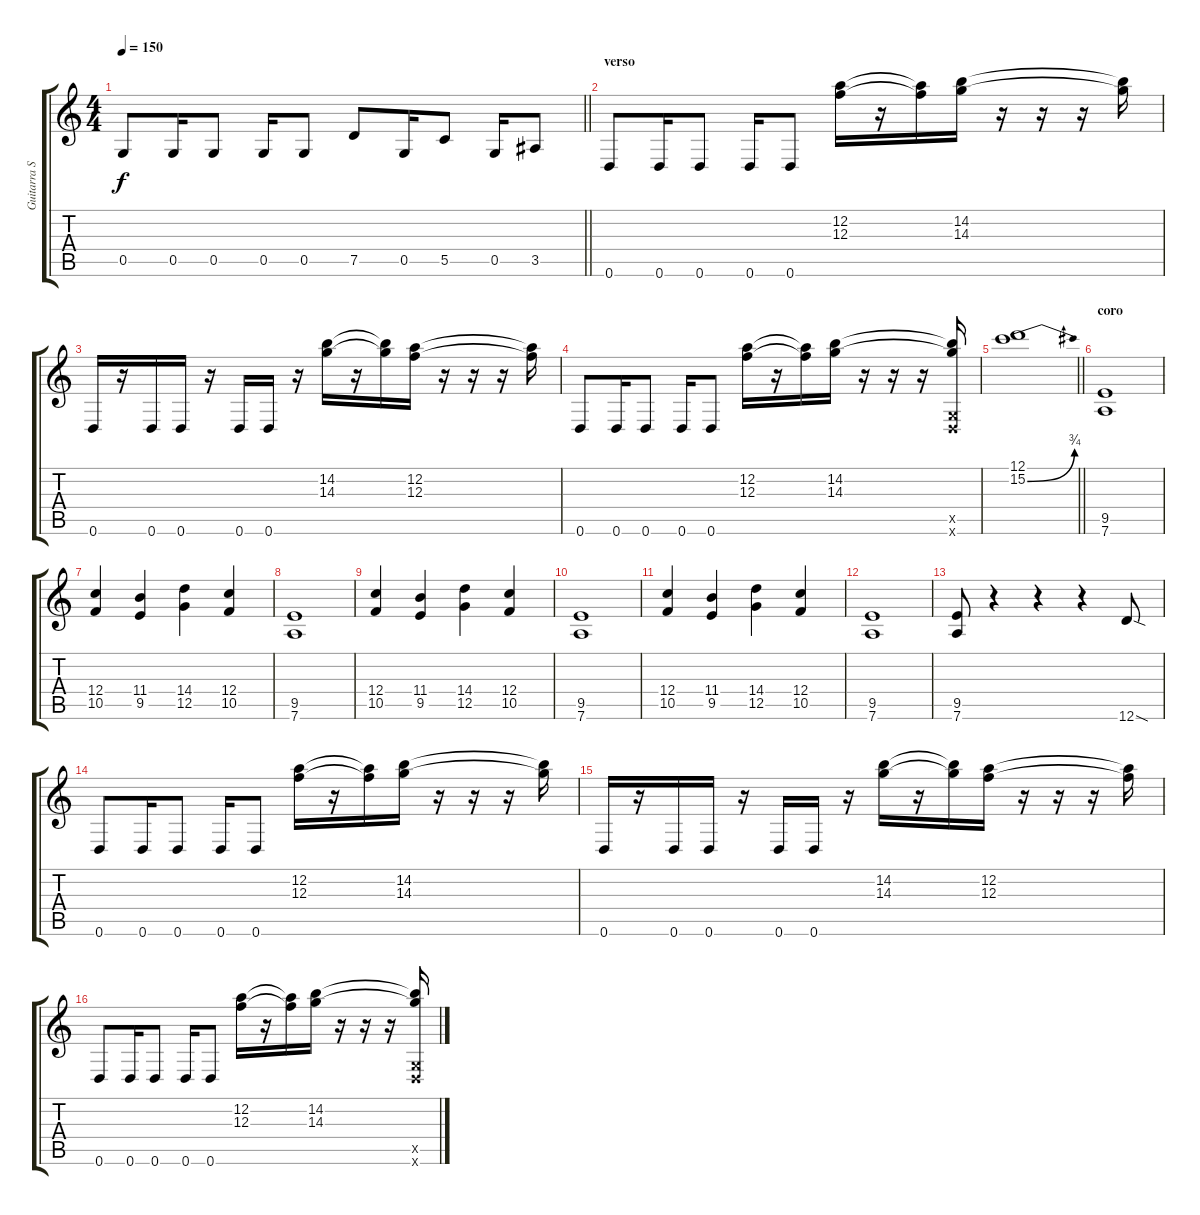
\track ("Guitarra Solo" "Guitarra S") {instrument overdrivenguitar}
\staff {score tabs}
\tuning (D4 A3 F3 C3 G2 D2) {hide}
\ts (4 4)
\tempo 150
\clef g2
\barLineRight lightlight
\ks c
0.5.8{dy f} 0.5.16 0.5.8 0.5.16 0.5.8 7.5.8 0.5.16 5.5.8 0.5.16 3.5.8 |
\section ("" "verso")
0.6.8 0.6.16 0.6.8 0.6.16 0.6.8 (12.2 12.3).16 r.16 (12.2{t} 12.3{t}).16 (14.2 14.3).16 r.16 r.16 r.16 (14.2{t} 14.3{t}).16 |
0.6.16 r.16 0.6.16 0.6.16 r.16 0.6.16 0.6.16 r.16 (14.2 14.3).16 r.16 (14.2{t} 14.3{t}).16 (12.2 12.3).16 r.16 r.16 r.16 (12.2{t} 12.3{t}).16 |
0.6.8 0.6.16 0.6.8 0.6.16 0.6.8 (12.2 12.3).16 r.16 (12.2{t} 12.3{t}).16 (14.2 14.3).16 r.16 r.16 r.16 (14.2{t} 14.3{t} 0.5{x} 0.6{x}).16 |
\barLineRight lightlight
(12.1 15.2{be (bend 0 0 60 3)}).1 |
\section ("" "coro")
(9.5 7.6).1 |
(12.4 10.5).4 (11.4 9.5).4 (14.4 12.5).4 (12.4 10.5).4 |
(9.5 7.6).1 |
(12.4 10.5).4 (11.4 9.5).4 (14.4 12.5).4 (12.4 10.5).4 |
(9.5 7.6).1 |
(12.4 10.5).4 (11.4 9.5).4 (14.4 12.5).4 (12.4 10.5).4 |
(9.5 7.6).1 |
(9.5 7.6).8 r.4 r.4 r.4 12.6{sod}.8 |
0.6.8 0.6.16 0.6.8 0.6.16 0.6.8 (12.2 12.3).16 r.16 (12.2{t} 12.3{t}).16 (14.2 14.3).16 r.16 r.16 r.16 (14.2{t} 14.3{t}).16 |
0.6.16 r.16 0.6.16 0.6.16 r.16 0.6.16 0.6.16 r.16 (14.2 14.3).16 r.16 (14.2{t} 14.3{t}).16 (12.2 12.3).16 r.16 r.16 r.16 (12.2{t} 12.3{t}).16 |
0.6.8 0.6.16 0.6.8 0.6.16 0.6.8 (12.2 12.3).16 r.16 (12.2{t} 12.3{t}).16 (14.2 14.3).16 r.16 r.16 r.16 (14.2{t} 14.3{t} 0.5{x} 0.6{x}).16
